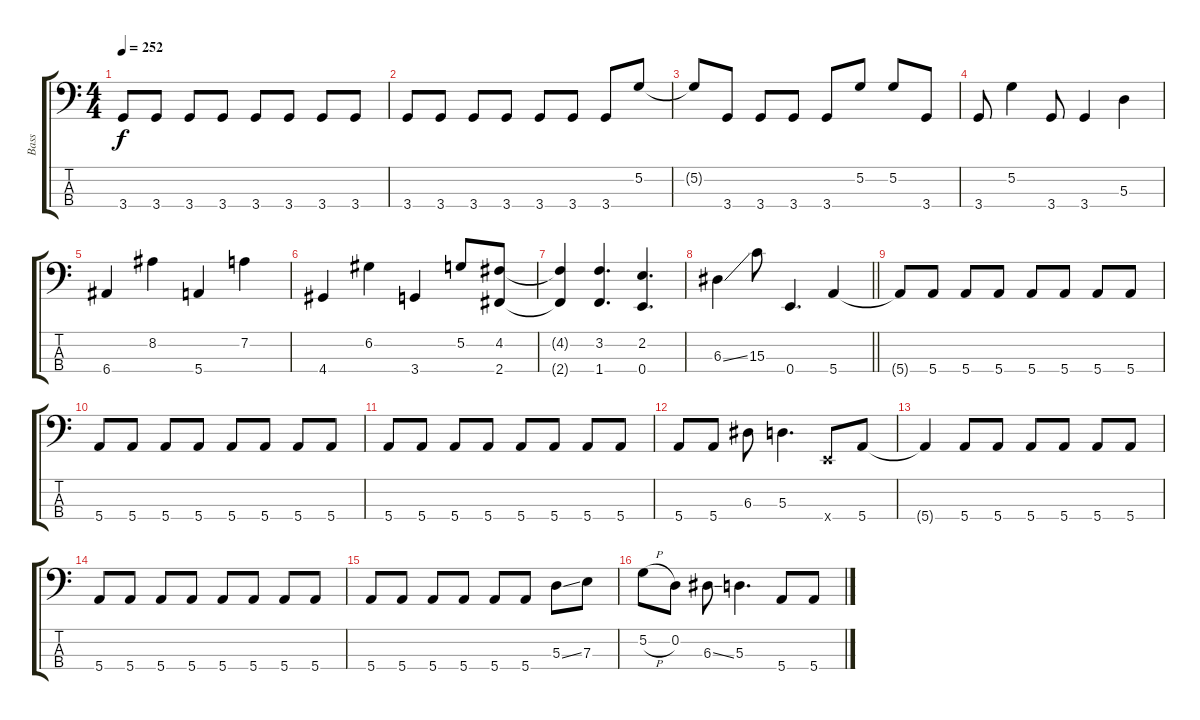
\track ("Bass" "Bass") {instrument electricbassfinger}
\staff {score tabs}
\tuning (G2 D2 A1 E1) {hide}
\ts (4 4)
\tempo 252
\clef f4
\ks c
3.4{t}.8{dy f} 3.4.8 3.4.8 3.4.8 3.4.8 3.4.8 3.4.8 3.4.8 |
3.4.8 3.4.8 3.4.8 3.4.8 3.4.8 3.4.8 3.4.8 5.2.8 |
5.2{t}.8 3.4.8 3.4.8 3.4.8 3.4.8 5.2.8 5.2.8 3.4.8 |
3.4.8 5.2.4 3.4.8 3.4.4 5.3.4 |
6.4.4 8.2.4 5.4.4 7.2.4 |
4.4.4 6.2.4 3.4.4 5.2.8 (4.2 2.4).8 |
(4.2{t} 2.4{t}).4 (3.2 1.4).4{d} (2.2 0.4).4{d} |
\barLineRight lightlight
6.3{ss}.4 15.3.8 0.4.4{d} 5.4.4 |
5.4{t}.8 5.4.8 5.4.8 5.4.8 5.4.8 5.4.8 5.4.8 5.4.8 |
5.4.8 5.4.8 5.4.8 5.4.8 5.4.8 5.4.8 5.4.8 5.4.8 |
5.4.8 5.4.8 5.4.8 5.4.8 5.4.8 5.4.8 5.4.8 5.4.8 |
5.4.8 5.4.8 6.3.8 5.3.4{d} 0.4{x}.8 5.4.8 |
5.4{t}.4 5.4.8 5.4.8 5.4.8 5.4.8 5.4.8 5.4.8 |
5.4.8 5.4.8 5.4.8 5.4.8 5.4.8 5.4.8 5.4.8 5.4.8 |
5.4.8 5.4.8 5.4.8 5.4.8 5.4.8 5.4.8 5.3{ss}.8 7.3.8 |
5.2{h}.8 0.2.8 6.3{ss}.8 5.3.4{d} 5.4.8 5.4.8
